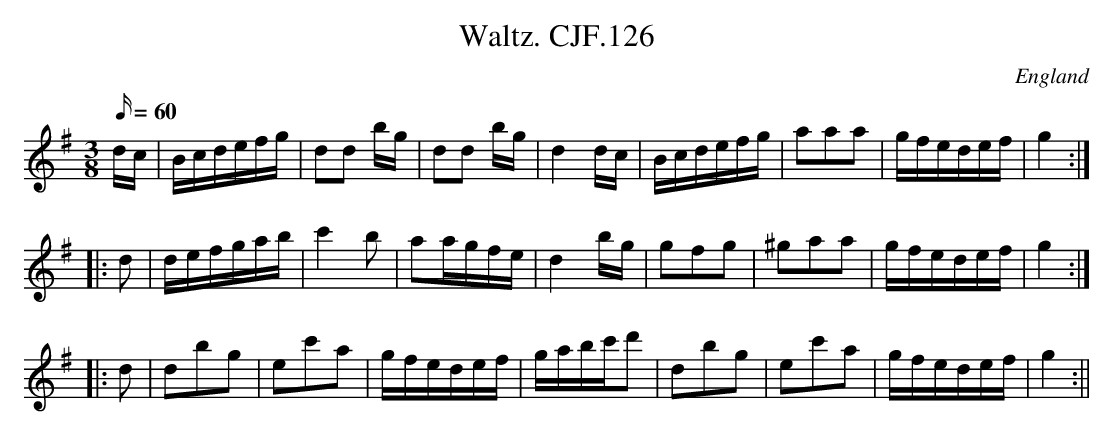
X:1
T:Waltz. CJF.126
M:3/8
L:1/16
Q:60
O:England
K:G
dc|Bcdefg|d2d2 bg|d2d2 bg|d4dc|Bcdefg|a2a2a2|\
gfedef|g4:||:!d2|defgab|
c'4b2|a2agfe|d4bg|g2f2g2|^g2a2a2|gfedef|g4:||:!\
d2|d2b2g2|e2c'2a2|gfedef|
gabc'd'2|d2b2g2|e2c'2a2|gfedef|g4:||
